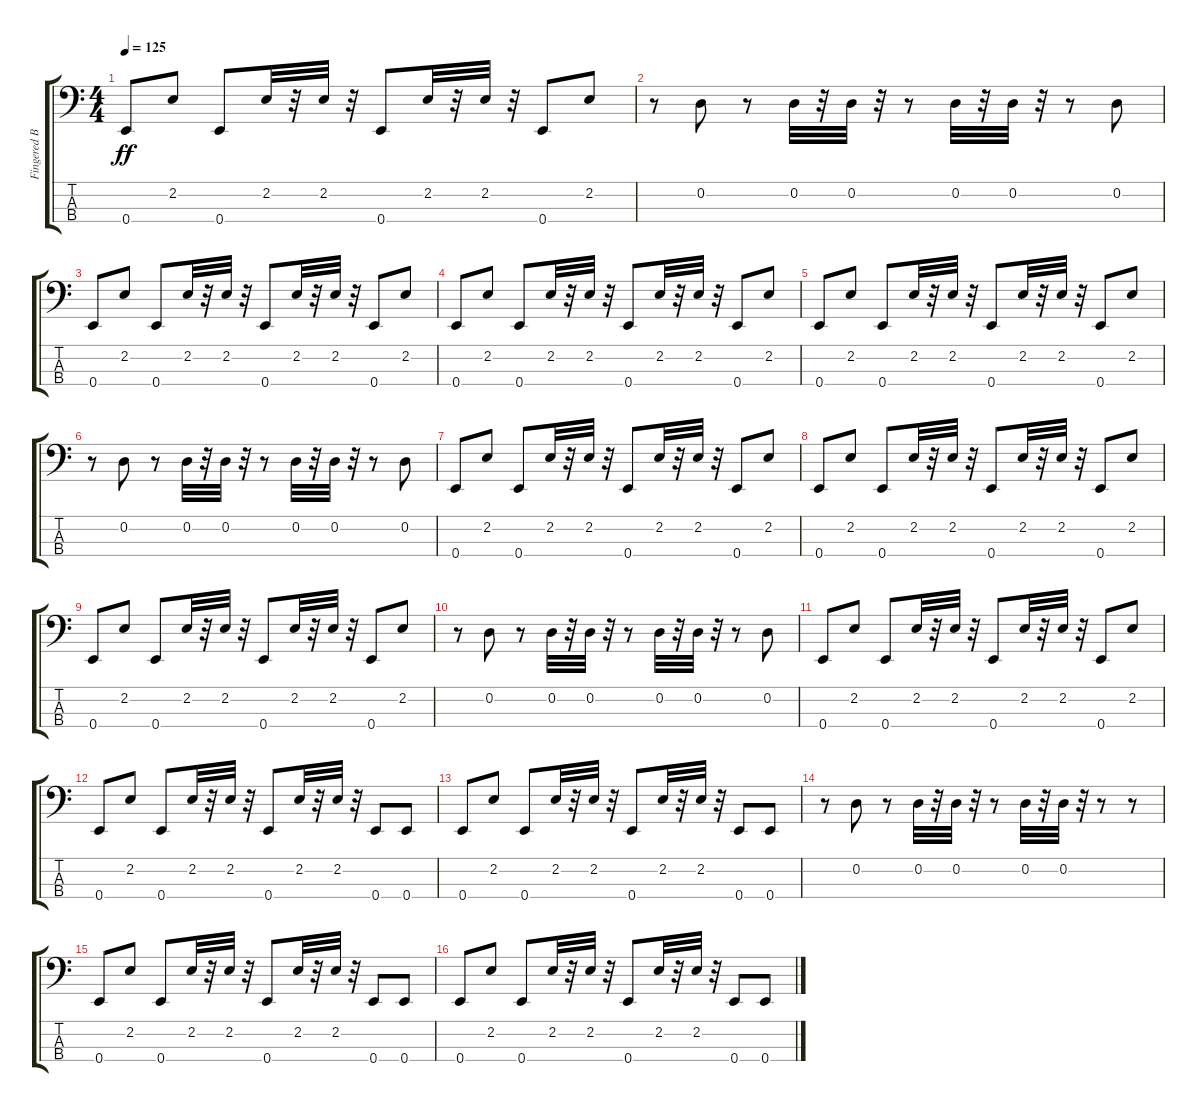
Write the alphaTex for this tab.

\track ("Fingered Bass" "Fingered B") {instrument electricbassfinger}
\staff {score tabs}
\tuning (G2 D2 A1 E1) {hide}
\ts (4 4)
\tempo 125
\clef f4
\ks c
0.4.8{dy ff} 2.2.8 0.4.8 2.2.32 r.32 2.2.32 r.32 0.4.8 2.2.32 r.32 2.2.32 r.32 0.4.8 2.2.8 |
r.8 0.2.8 r.8 0.2.32 r.32 0.2.32 r.32 r.8 0.2.32 r.32 0.2.32 r.32 r.8 0.2.8 |
0.4.8 2.2.8 0.4.8 2.2.32 r.32 2.2.32 r.32 0.4.8 2.2.32 r.32 2.2.32 r.32 0.4.8 2.2.8 |
0.4.8 2.2.8 0.4.8 2.2.32 r.32 2.2.32 r.32 0.4.8 2.2.32 r.32 2.2.32 r.32 0.4.8 2.2.8 |
0.4.8 2.2.8 0.4.8 2.2.32 r.32 2.2.32 r.32 0.4.8 2.2.32 r.32 2.2.32 r.32 0.4.8 2.2.8 |
r.8 0.2.8 r.8 0.2.32 r.32 0.2.32 r.32 r.8 0.2.32 r.32 0.2.32 r.32 r.8 0.2.8 |
0.4.8 2.2.8 0.4.8 2.2.32 r.32 2.2.32 r.32 0.4.8 2.2.32 r.32 2.2.32 r.32 0.4.8 2.2.8 |
0.4.8 2.2.8 0.4.8 2.2.32 r.32 2.2.32 r.32 0.4.8 2.2.32 r.32 2.2.32 r.32 0.4.8 2.2.8 |
0.4.8 2.2.8 0.4.8 2.2.32 r.32 2.2.32 r.32 0.4.8 2.2.32 r.32 2.2.32 r.32 0.4.8 2.2.8 |
r.8 0.2.8 r.8 0.2.32 r.32 0.2.32 r.32 r.8 0.2.32 r.32 0.2.32 r.32 r.8 0.2.8 |
0.4.8 2.2.8 0.4.8 2.2.32 r.32 2.2.32 r.32 0.4.8 2.2.32 r.32 2.2.32 r.32 0.4.8 2.2.8 |
0.4.8 2.2.8 0.4.8 2.2.32 r.32 2.2.32 r.32 0.4.8 2.2.32 r.32 2.2.32 r.32 0.4.8 0.4.8 |
0.4.8 2.2.8 0.4.8 2.2.32 r.32 2.2.32 r.32 0.4.8 2.2.32 r.32 2.2.32 r.32 0.4.8 0.4.8 |
r.8 0.2.8 r.8 0.2.32 r.32 0.2.32 r.32 r.8 0.2.32 r.32 0.2.32 r.32 r.8 r.8 |
0.4.8 2.2.8 0.4.8 2.2.32 r.32 2.2.32 r.32 0.4.8 2.2.32 r.32 2.2.32 r.32 0.4.8 0.4.8 |
0.4.8 2.2.8 0.4.8 2.2.32 r.32 2.2.32 r.32 0.4.8 2.2.32 r.32 2.2.32 r.32 0.4.8 0.4.8
